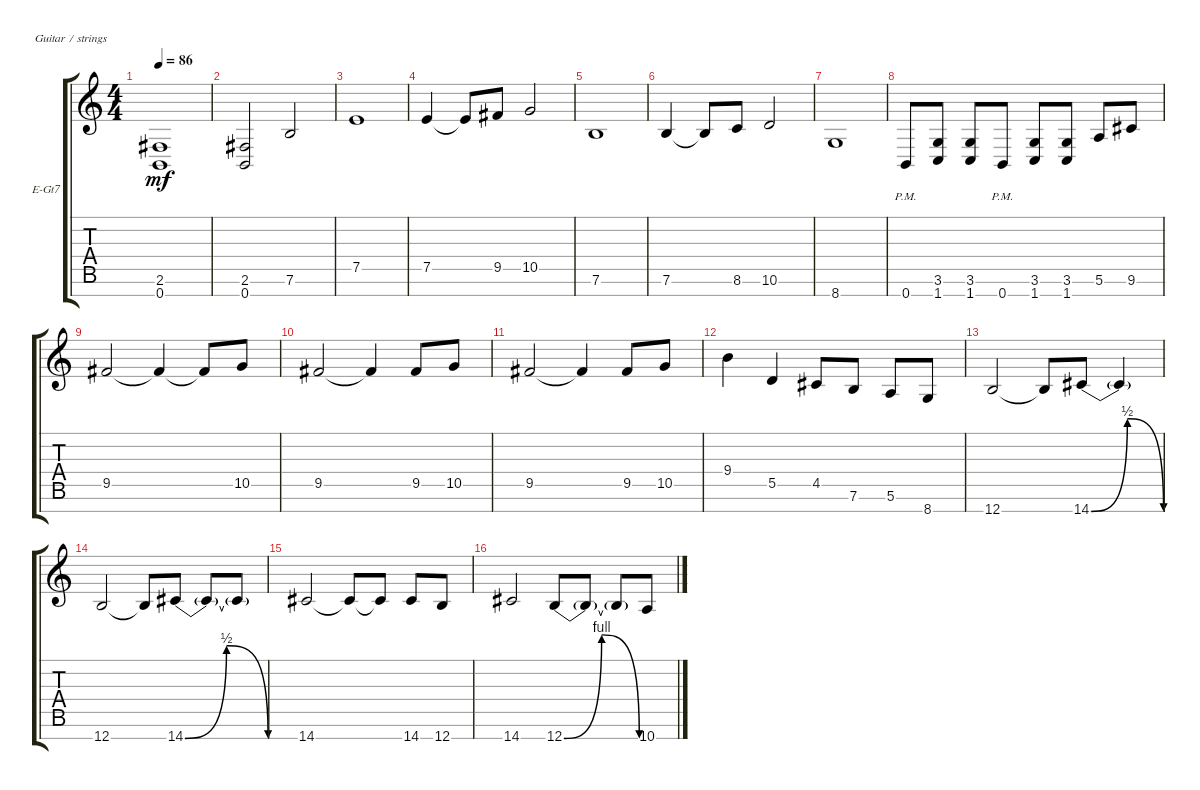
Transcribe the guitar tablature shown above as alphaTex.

\defaultSystemsLayout 4
\bracketExtendMode groupsimilarinstruments
\firstSystemTrackNameOrientation horizontal
\otherSystemsTrackNameOrientation horizontal
\track ("Electric Guitar" "E-Gt7") {instrument overdrivenguitar}
\staff {score tabs}
\tuning (E4 B3 G3 D3 A2 E2 B1)
\ts (4 4)
\tempo 86
\clef g2
\ks c
(0.7 2.6).1{dy mf} |
(2.6 0.7).2 7.6.2 |
7.5.1 |
7.5.4 7.5{t}.8 9.5.8 10.5.2 |
7.6.1 |
7.6.4 7.6{t}.8 8.6.8 10.6.2 |
8.7.1 |
0.7{pm}.8 (1.7 3.6).8 (1.7 3.6).8 0.7{pm}.8 (1.7 3.6).8 (1.7 3.6).8 5.6.8 9.6.8 |
9.5.2 9.5{t}.4 9.5{t}.8 10.5.8 |
9.5.2 9.5{t}.4 9.5.8 10.5.8 |
9.5.2 9.5{t}.4 9.5.8 10.5.8 |
9.4.4 5.5.4 4.5.8 7.6.8 5.6.8 8.7.8 |
12.7.2 12.7{t}.8 14.7{be (bendrelease 15.6 0 19.8 2 37.199999999999996 2 44.4 0)}.8 14.7{t}.4 |
12.7.2 12.7{t}.8 14.7{be (bendrelease 0 0 11.4 2 28.799999999999997 2 46.199999999999996 0)}.8 14.7{t}.8 14.7{t}.8 |
14.7.2 14.7{t}.8 14.7{t}.8 14.7.8 12.7.8 |
14.7.2 12.7{be (bendrelease 0 0 9.6 4 39 4 49.199999999999996 0)}.8 12.7{t}.8 12.7{t}.8 10.7.8
